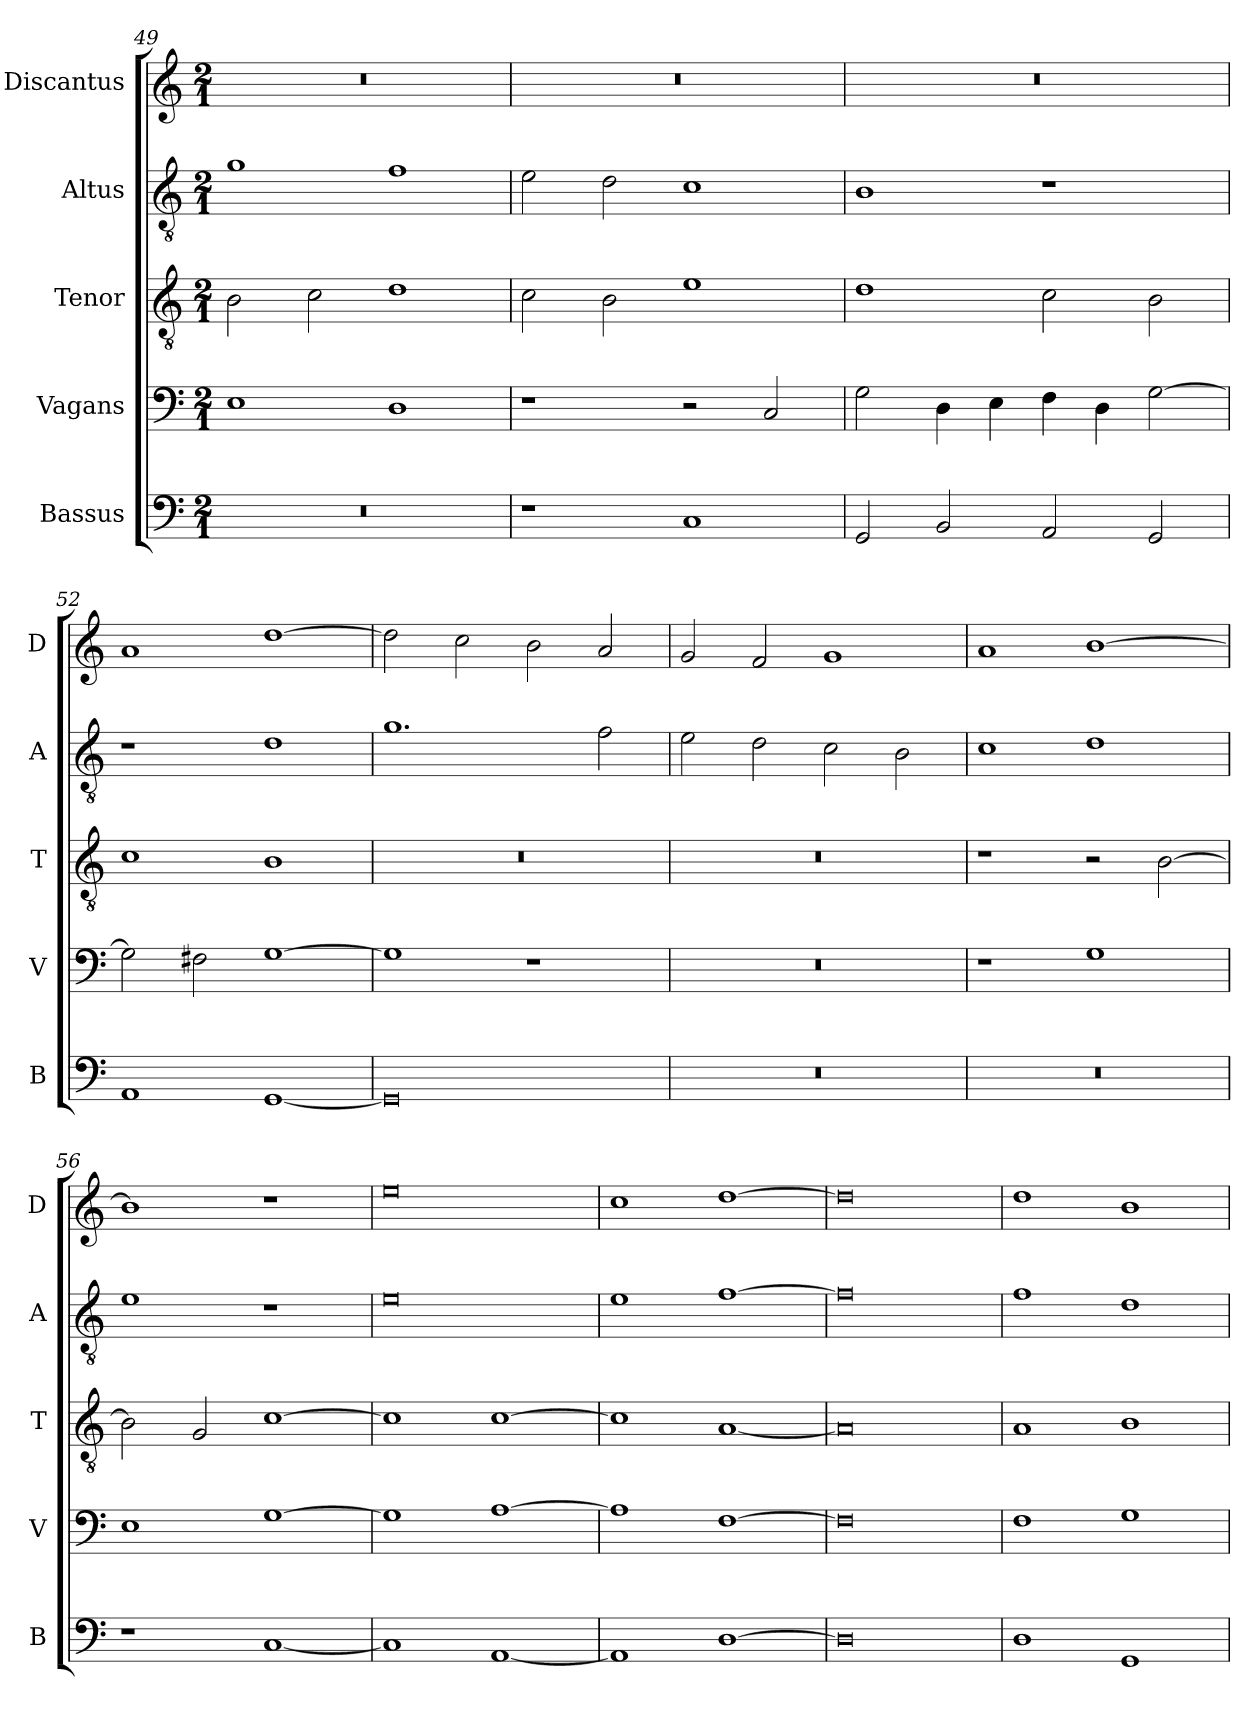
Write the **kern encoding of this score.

**kern	**kern	**kern	**kern	**kern
*part5	*part4	*part3	*part2	*part1
*staff5	*staff4	*staff3	*staff2	*staff1
*I"Bassus	*I"Vagans	*I"Tenor	*I"Altus	*I"Discantus
*I'B	*I'V	*I'T	*I'A	*I'D
*clefF4	*clefF4	*clefGv2	*clefGv2	*clefG2
*k[]	*k[]	*k[]	*k[]	*k[]
*a:	*a:	*a:	*a:	*a:
*M2/1	*M2/1	*M2/1	*M2/1	*M2/1
=49	=49	=49	=49	=49
0r	1E	2B	1g	0r
.	.	2c	.	.
.	1D	1d	1f	.
=50	=50	=50	=50	=50
1r	1r	2c	2e	0r
.	.	2B	2d	.
1C	2r	1e	1c	.
.	2C	.	.	.
=51	=51	=51	=51	=51
2GG	2G	1d	1B	0r
2BB	4D	.	.	.
.	4E	.	.	.
2AA	4F	2c	1r	.
.	4D	.	.	.
2GG	[2G	2B	.	.
=52	=52	=52	=52	=52
1AA	2G]	1c	1r	1a
.	2F#X	.	.	.
[1GG	[1G	1B	1d	[1dd
=53	=53	=53	=53	=53
0GG]	1G]	0r	1.g	2dd]
.	.	.	.	2cc
.	1r	.	.	2b
.	.	.	2f	2a
=54	=54	=54	=54	=54
0r	0r	0r	2e	2g
.	.	.	2d	2f
.	.	.	2c	1g
.	.	.	2B	.
=55	=55	=55	=55	=55
0r	1r	1r	1c	1a
.	1G	2r	1d	[1b
.	.	[2B	.	.
=56	=56	=56	=56	=56
1r	1E	2B]	1e	1b]
.	.	2G	.	.
[1C	[1G	[1c	1r	1r
=57	=57	=57	=57	=57
1C]	1G]	1c]	0e	0ee
[1AA	[1A	[1c	.	.
=58	=58	=58	=58	=58
1AA]	1A]	1c]	1e	1cc
[1D	[1F	[1A	[1f	[1dd
=59	=59	=59	=59	=59
0D]	0F]	0A]	0f]	0dd]
=60	=60	=60	=60	=60
1D	1F	1A	1f	1dd
1GG	1G	1B	1d	1b
=	=	=	=	=
*-	*-	*-	*-	*-
